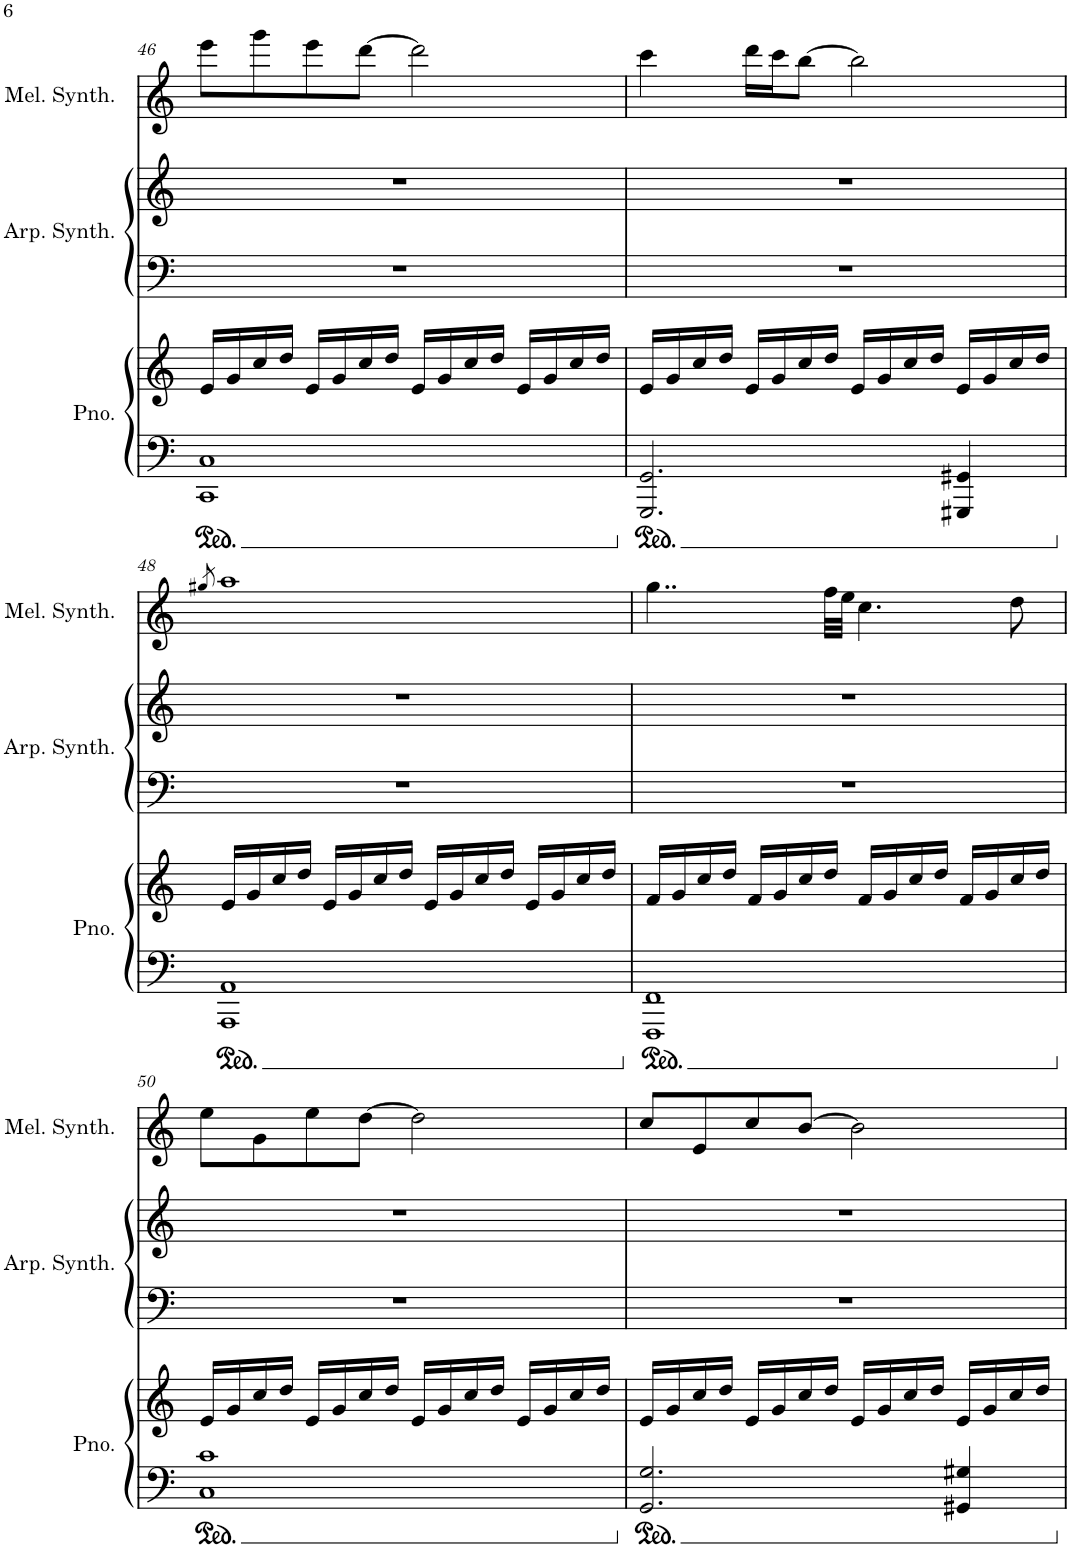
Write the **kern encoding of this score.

**kern	**kern	**kern	**kern	**kern
*part3	*part3	*part2	*part2	*part1
*staff5	*staff4	*staff3	*staff2	*staff1
*I"Piano	*	*I"Arpeggio Synthesizer	*	*I"Melody Synthesizer
*I'Pno.	*	*I'Arp. Synth.	*	*I'Mel. Synth.
!!LO:PB:g=z
*clefF4	*clefG2	*clefF4	*clefG2	*clefG2
*k[]	*k[]	*k[]	*k[]	*k[]
*M4/4	*M4/4	*M4/4	*M4/4	*M4/4
=46	=46	=46	=46	=46
1CC 1C	16e/LL	1r	1r	8eee\L
.	16g/	.	.	.
.	16cc/	.	.	8ggg\
.	16dd/JJ	.	.	.
.	16e/LL	.	.	8eee\
.	16g/	.	.	.
.	16cc/	.	.	[8ddd\J
.	16dd/JJ	.	.	.
.	16e/LL	.	.	2ddd\]
.	16g/	.	.	.
.	16cc/	.	.	.
.	16dd/JJ	.	.	.
.	16e/LL	.	.	.
.	16g/	.	.	.
.	16cc/	.	.	.
.	16dd/JJ	.	.	.
=47	=47	=47	=47	=47
2.GGG/ 2.GG/	16e/LL	1r	1r	4ccc\
.	16g/	.	.	.
.	16cc/	.	.	.
.	16dd/JJ	.	.	.
.	16e/LL	.	.	16ddd\LL
.	16g/	.	.	16ccc\J
.	16cc/	.	.	[8bb\J
.	16dd/JJ	.	.	.
.	16e/LL	.	.	2bb\]
.	16g/	.	.	.
.	16cc/	.	.	.
.	16dd/JJ	.	.	.
4GGG#X/ 4GG#X/	16e/LL	.	.	.
.	16g/	.	.	.
.	16cc/	.	.	.
.	16dd/JJ	.	.	.
!!LO:LB:g=z
=48	=48	=48	=48	=48
.	.	.	.	8qgg#X/
1AAA 1AA	16e/LL	1r	1r	1aa
.	16g/	.	.	.
.	16cc/	.	.	.
.	16dd/JJ	.	.	.
.	16e/LL	.	.	.
.	16g/	.	.	.
.	16cc/	.	.	.
.	16dd/JJ	.	.	.
.	16e/LL	.	.	.
.	16g/	.	.	.
.	16cc/	.	.	.
.	16dd/JJ	.	.	.
.	16e/LL	.	.	.
.	16g/	.	.	.
.	16cc/	.	.	.
.	16dd/JJ	.	.	.
=49	=49	=49	=49	=49
1FFF 1FF	16f/LL	1r	1r	4..gg\
.	16g/	.	.	.
.	16cc/	.	.	.
.	16dd/JJ	.	.	.
.	16f/LL	.	.	.
.	16g/	.	.	.
.	16cc/	.	.	.
.	16dd/JJ	.	.	32ff\LLL
.	.	.	.	32ee\JJJ
.	16f/LL	.	.	4.cc\
.	16g/	.	.	.
.	16cc/	.	.	.
.	16dd/JJ	.	.	.
.	16f/LL	.	.	.
.	16g/	.	.	.
.	16cc/	.	.	8dd\
.	16dd/JJ	.	.	.
!!LO:LB:g=z
=50	=50	=50	=50	=50
1C 1c	16e/LL	1r	1r	8ee\L
.	16g/	.	.	.
.	16cc/	.	.	8g\
.	16dd/JJ	.	.	.
.	16e/LL	.	.	8ee\
.	16g/	.	.	.
.	16cc/	.	.	[8dd\J
.	16dd/JJ	.	.	.
.	16e/LL	.	.	2dd\]
.	16g/	.	.	.
.	16cc/	.	.	.
.	16dd/JJ	.	.	.
.	16e/LL	.	.	.
.	16g/	.	.	.
.	16cc/	.	.	.
.	16dd/JJ	.	.	.
=51	=51	=51	=51	=51
2.GG/ 2.G/	16e/LL	1r	1r	8cc/L
.	16g/	.	.	.
.	16cc/	.	.	8e/
.	16dd/JJ	.	.	.
.	16e/LL	.	.	8cc/
.	16g/	.	.	.
.	16cc/	.	.	[8b/J
.	16dd/JJ	.	.	.
.	16e/LL	.	.	2b\]
.	16g/	.	.	.
.	16cc/	.	.	.
.	16dd/JJ	.	.	.
4GG#X/ 4G#X/	16e/LL	.	.	.
.	16g/	.	.	.
.	16cc/	.	.	.
.	16dd/JJ	.	.	.
=	=	=	=	=
*-	*-	*-	*-	*-
